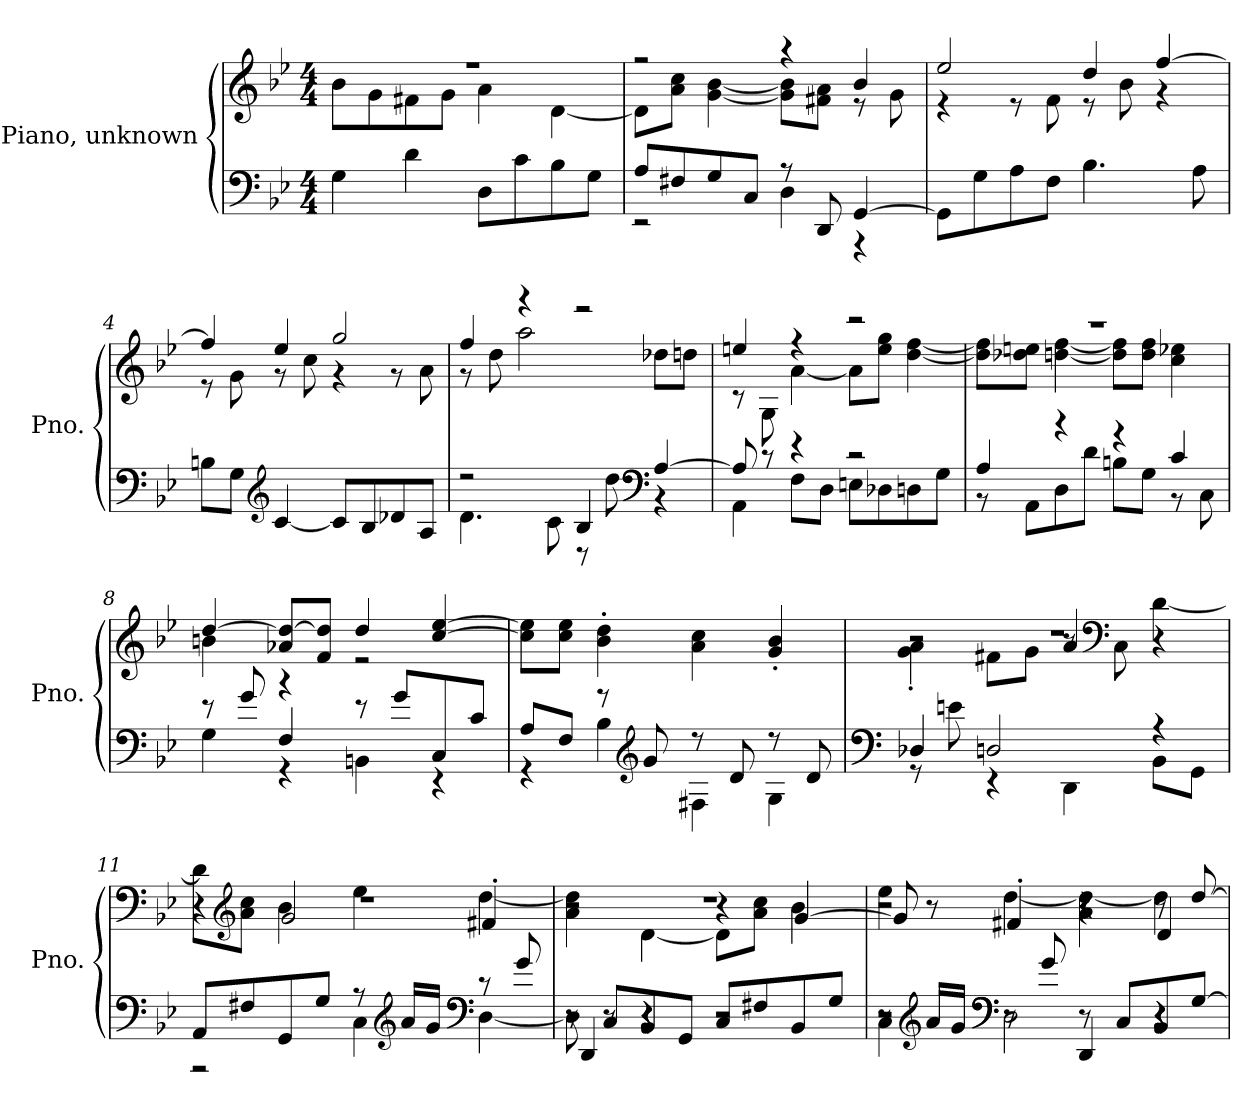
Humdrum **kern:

**kern	**kern
*part1	*part1
*staff2	*staff1
*I"Piano, unknown	*
*I'Pno.	*
*clefF4	*clefG2
*k[b-e-]	*k[b-e-]
*M4/4	*M4/4
*MM120	*MM120
=1	=1
*	*^
4G\	1r	8b-\L
.	.	8g\
4d\	.	8f#X\
.	.	8g\J
8D\L	.	4a\
8c\	.	.
8B-\	.	[4d\
8G\J	.	.
=2	=2	=2
*^	*	*
8A/L	2r	2r	8d\L]
8F#X/	.	.	8a\ 8cc\J
8G/	.	.	[4g\ [4b-\
8C/J	.	.	.
8r	4D\	4r	8g\] 8b-\]L
8DD/	.	.	8f#X\ 8a\J
[4GG/	4r	4b-/	8r
.	.	.	8g\
*v	*v	*	*
=3	=3	=3
8GG\L]	2ee-/	4r
8G\	.	.
8A\	.	8r
8F\J	.	8f\
4.B-\	4dd/	8r
.	.	8b-\
.	[4ff/	4r
8A\	.	.
=4	=4	=4
8Bn\L	4ff/]	8r
8G\J	.	8g\
*clefG2	*	*
[4c/	4ee-/	8r
.	.	8cc\
8c/L]	2gg/	4r
8B/	.	.
8d-X/	.	8r
8A/J	.	8a\
!!LO:LB:g=z	!!
=5	=5	=5
*^	*	*
2r	4.d\	4ff/	8r
.	.	.	8dd\
.	.	4r	2aa\
.	8c\	.	.
4B-/	8r	2r	.
.	8dd\	.	.
*clefF4	*	*	*
[4A/	4r	.	8dd-X\L
.	.	.	8ddn\J
=6	=6	=6	=6
8A/]	4AA\	4een/	8r
8r	.	.	8G\
4r	8F\L	4r	[4a\
.	8D\J	.	.
2r	8En\L	2r	8a\L]
.	8D-X\	.	8ee\ 8gg\J
.	8Dn\	.	[4dd\ [4ff\
.	8G\J	.	.
=7	=7	=7	=7
4A/	8r	1r	8dd\] 8ff\]L
.	8AA\L	.	8dd-X\ 8een\J
4r	8D\	.	[4ddn\ [4ff\
.	8d\J	.	.
4r	8Bn\L	.	8dd\] 8ff\]L
.	8G\J	.	8dd\ 8ff\J
4c/	8r	.	4cc\ 4ee-X\
.	8C\	.	.
=8	=8	=8	=8
8r	4G\	[4dd/	4bn\
8g/	.	.	.
4F/	4r	8a-X/ 8dd/_L	4r
.	.	8f/ 8dd/]J	.
8r	4BBn\	4dd/	2r
8g/L	.	.	.
8C/	4r	[4cc/ [4ee-/	.
8c/J	.	.	.
*	*	*v	*v
!!LO:LB:g=z
=9	=9	=9
8A/L	4r	8cc\] 8ee-\]L
8F/J	.	8cc\ 8ee-\J
8r	4B-\	4b-\' 4dd\'
*clefG2	*	*
8g/	.	.
8r	4F#X\	4a\ 4cc\
8d/	.	.
8r	4G\	4g/' 4b-/'
8d/	.	.
=10	=10	=10
*clefF4	*	*
*	*	*^
*	*	*	*^
4D-X/	8r	1r	4g\' 4a\'	2r
.	8en\	.	.	.
2Dn/	4r	.	8f#X\L	.
.	.	.	8g\J	.
.	4DD\	.	8r	4a/
*	*	*clefF4	*	*
.	.	.	8C\	.
4r	8BB-\L	.	[4d\	4r
.	8GG\J	.	.	.
=11	=11	=11	=11	=11
8AA/L	2r	1r	8d\L]	4r
*	*	*clefG2	*	*
8F#X/	.	.	8a\ 8cc\J	.
8GG/	.	.	4b-\	2g/
8G/J	.	.	.	.
8r	4C\	.	4ee-\	.
*clefG2	*	*	*	*
16a/LL	.	.	.	.
16g/JJ	.	.	.	.
*clefF4	*	*	*	*
8r	[4D\	.	[4dd\	4f#X'/
8g/	.	.	.	.
!!LO:LB:g=z	!!	!!
=12	=12	=12	=12	=12
*	*^	*	*	*
8r	8D\]	4DD/	1r	4a\ 4dd\]	2r
8C/L	8r	.	.	.	.
8BB-/	4r	4r	.	[4d\	.
8GG/J	.	.	.	.	.
8C/L	2r	2r	.	8d\L]	4r
8F#X/	.	.	.	8a\ 8cc\J	.
8BB-/	.	.	.	4b-\	[4g/
8G/J	.	.	.	.	.
=13	=13	=13	=13	=13	=13
8r	4C\	2r	2r	4ee-\	8g/]
*clefG2	*	*	*	*	*
16a/LL	.	.	.	.	8r
16g/JJ	.	.	.	.	.
*clefF4	*	*	*	*	*
8r	2D\	.	.	[4dd\	4f#X'/
8g/	.	.	.	.	.
8r	.	4DD/	4r	4a\ 4dd\_	4r
8C/L	.	.	.	.	.
8BB-/	4r	4r	8r	4dd\]	4d/
[8G/J	.	.	[8dd/	.	.
*v	*v	*v	*	*	*
*	*v	*v	*v
=	=
*-	*-
